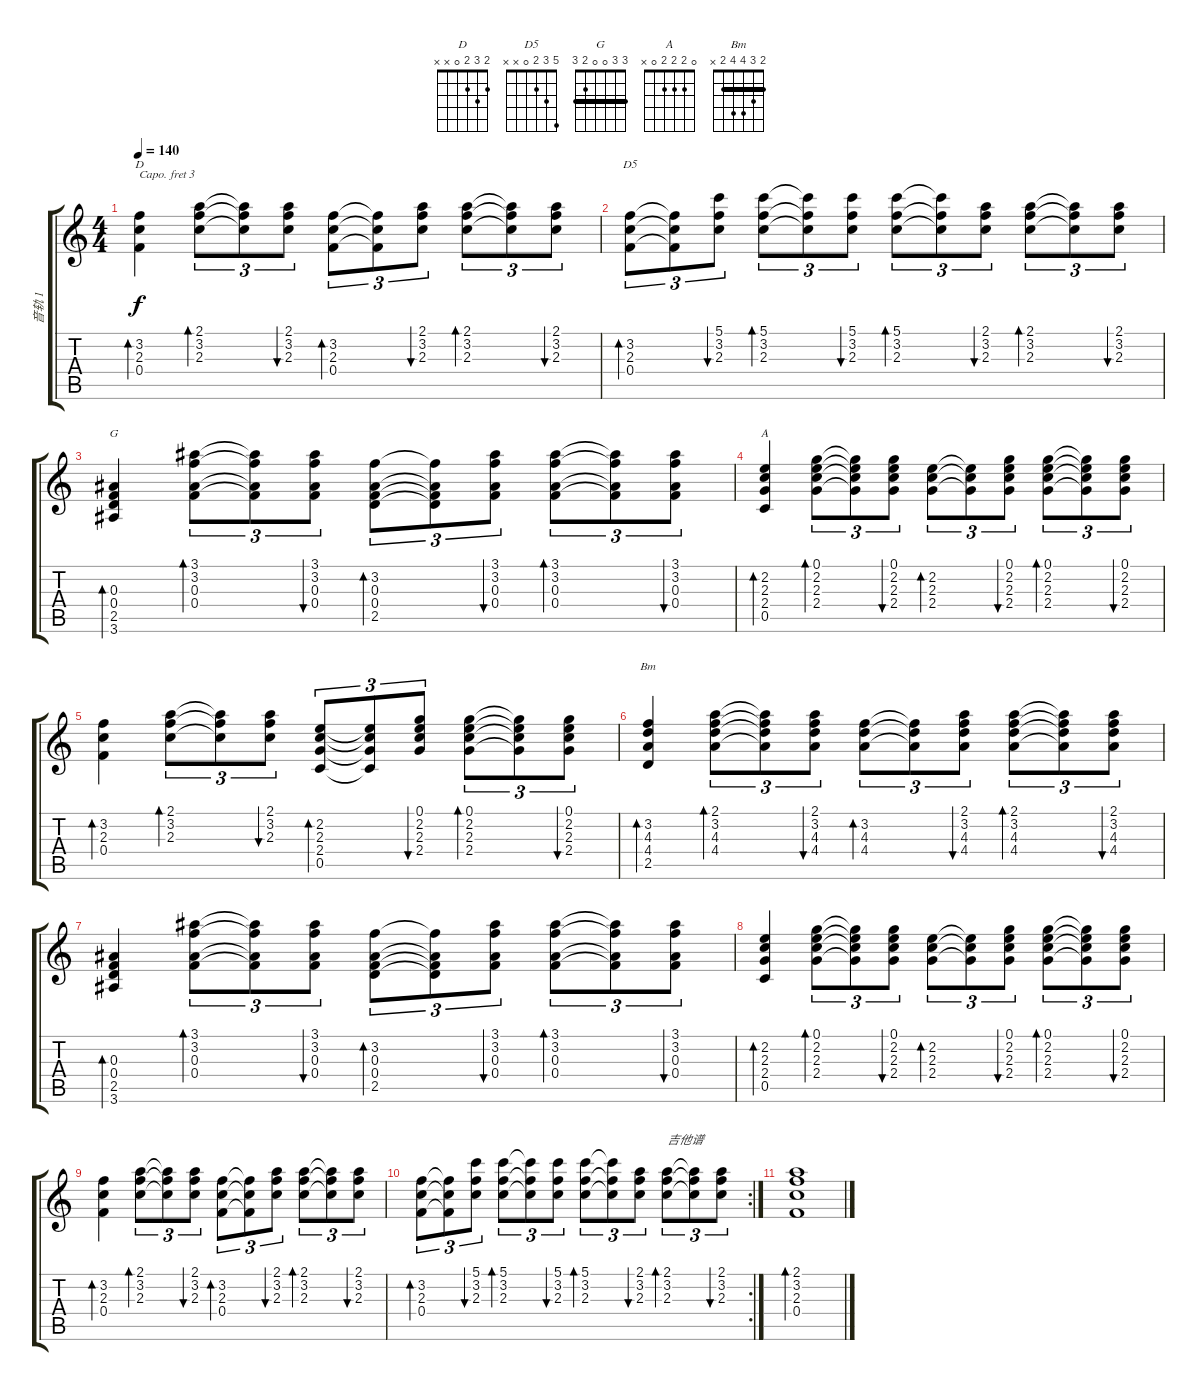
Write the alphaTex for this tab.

\track ("音轨 1" "音轨 1") {instrument acousticguitarsteel}
\staff {score tabs}
\capo 3
\tuning (E4 B3 G3 D3 A2 E2) {hide}
\chord ("D" 2 3 2 0 x x)
\chord ("D5" 5 3 2 0 x x)
\chord ("G" 3 3 0 0 2 3) {barre 3}
\chord ("A" 0 2 2 2 0 x)
\chord ("Bm" 2 3 4 4 2 x) {barre 2}
\ts (4 4)
\tempo 140
\clef g2
\ks c
(3.2 2.3 0.4).4{bd 60 ch "D" dy f} (2.1 3.2 2.3).8{tu (3 2) bd 60} (2.1{t} 3.2{t} 2.3{t}).8{tu (3 2)} (2.1 3.2 2.3).8{tu (3 2) bu 60} (3.2 2.3 0.4).8{tu (3 2) bd 60} (3.2{t} 2.3{t} 0.4{t}).8{tu (3 2)} (2.1 3.2 2.3).8{tu (3 2) bu 60} (2.1 3.2 2.3).8{tu (3 2) bd 60} (2.1{t} 3.2{t} 2.3{t}).8{tu (3 2)} (2.1 3.2 2.3).8{tu (3 2) bu 60} |
(3.2 2.3 0.4).8{tu (3 2) bd 60 ch "D5"} (3.2{t} 2.3{t} 0.4{t}).8{tu (3 2)} (5.1 3.2 2.3).8{tu (3 2) bu 60} (5.1 3.2 2.3).8{tu (3 2) bd 60} (5.1{t} 3.2{t} 2.3{t}).8{tu (3 2)} (5.1 3.2 2.3).8{tu (3 2) bu 60} (5.1 3.2 2.3).8{tu (3 2) bd 60} (5.1{t} 3.2{t} 2.3{t}).8{tu (3 2)} (2.1 3.2 2.3).8{tu (3 2) bu 60} (2.1 3.2 2.3).8{tu (3 2) bd 60} (2.1{t} 3.2{t} 2.3{t}).8{tu (3 2)} (2.1 3.2 2.3).8{tu (3 2) bu 60} |
(0.3 0.4 2.5 3.6).4{bd 60 ch "G"} (3.1 3.2 0.3 0.4).8{tu (3 2) bd 60} (3.1{t} 3.2{t} 0.3{t} 0.4{t}).8{tu (3 2)} (3.1 3.2 0.3 0.4).8{tu (3 2) bu 60} (3.2 0.3 0.4 2.5).8{tu (3 2) bd 60} (3.2{t} 0.3{t} 0.4{t} 2.5{t}).8{tu (3 2)} (3.1 3.2 0.3 0.4).8{tu (3 2) bu 60} (3.1 3.2 0.3 0.4).8{tu (3 2) bd 60} (3.1{t} 3.2{t} 0.3{t} 0.4{t}).8{tu (3 2)} (3.1 3.2 0.3 0.4).8{tu (3 2) bu 60} |
(2.2 2.3 2.4 0.5).4{bd 60 ch "A"} (0.1 2.2 2.3 2.4).8{tu (3 2) bd 60} (0.1{t} 2.2{t} 2.3{t} 2.4{t}).8{tu (3 2)} (0.1 2.2 2.3 2.4).8{tu (3 2) bu 60} (2.2 2.3 2.4).8{tu (3 2) bd 60} (2.2{t} 2.3{t} 2.4{t}).8{tu (3 2)} (0.1 2.2 2.3 2.4).8{tu (3 2) bu 60} (0.1 2.2 2.3 2.4).8{tu (3 2) bd 60} (0.1{t} 2.2{t} 2.3{t} 2.4{t}).8{tu (3 2)} (0.1 2.2 2.3 2.4).8{tu (3 2) bu 60} |
(3.2 2.3 0.4).4{bd 60} (2.1 3.2 2.3).8{tu (3 2) bd 60} (2.1{t} 3.2{t} 2.3{t}).8{tu (3 2)} (2.1 3.2 2.3).8{tu (3 2) bu 60} (2.2 2.3 2.4 0.5).8{tu (3 2) bd 60} (2.2{t} 2.3{t} 2.4{t} 0.5{t}).8{tu (3 2)} (0.1 2.2 2.3 2.4).8{tu (3 2) bu 60} (0.1 2.2 2.3 2.4).8{tu (3 2) bd 60} (0.1{t} 2.2{t} 2.3{t} 2.4{t}).8{tu (3 2)} (0.1 2.2 2.3 2.4).8{tu (3 2) bu 60} |
(3.2 4.3 4.4 2.5).4{bd 60 ch "Bm"} (2.1 3.2 4.3 4.4).8{tu (3 2) bd 60} (2.1{t} 3.2{t} 4.3{t} 4.4{t}).8{tu (3 2)} (2.1 3.2 4.3 4.4).8{tu (3 2) bu 60} (3.2 4.3 4.4).8{tu (3 2) bd 60} (3.2{t} 4.3{t} 4.4{t}).8{tu (3 2)} (2.1 3.2 4.3 4.4).8{tu (3 2) bu 60} (2.1 3.2 4.3 4.4).8{tu (3 2) bd 60} (2.1{t} 3.2{t} 4.3{t} 4.4{t}).8{tu (3 2)} (2.1 3.2 4.3 4.4).8{tu (3 2) bu 60} |
(0.3 0.4 2.5 3.6).4{bd 60} (3.1 3.2 0.3 0.4).8{tu (3 2) bd 60} (3.1{t} 3.2{t} 0.3{t} 0.4{t}).8{tu (3 2)} (3.1 3.2 0.3 0.4).8{tu (3 2) bu 60} (3.2 0.3 0.4 2.5).8{tu (3 2) bd 60} (3.2{t} 0.3{t} 0.4{t} 2.5{t}).8{tu (3 2)} (3.1 3.2 0.3 0.4).8{tu (3 2) bu 60} (3.1 3.2 0.3 0.4).8{tu (3 2) bd 60} (3.1{t} 3.2{t} 0.3{t} 0.4{t}).8{tu (3 2)} (3.1 3.2 0.3 0.4).8{tu (3 2) bu 60} |
(2.2 2.3 2.4 0.5).4{bd 60} (0.1 2.2 2.3 2.4).8{tu (3 2) bd 60} (0.1{t} 2.2{t} 2.3{t} 2.4{t}).8{tu (3 2)} (0.1 2.2 2.3 2.4).8{tu (3 2) bu 60} (2.2 2.3 2.4).8{tu (3 2) bd 60} (2.2{t} 2.3{t} 2.4{t}).8{tu (3 2)} (0.1 2.2 2.3 2.4).8{tu (3 2) bu 60} (0.1 2.2 2.3 2.4).8{tu (3 2) bd 60} (0.1{t} 2.2{t} 2.3{t} 2.4{t}).8{tu (3 2)} (0.1 2.2 2.3 2.4).8{tu (3 2) bu 60} |
(3.2 2.3 0.4).4{bd 60} (2.1 3.2 2.3).8{tu (3 2) bd 60} (2.1{t} 3.2{t} 2.3{t}).8{tu (3 2)} (2.1 3.2 2.3).8{tu (3 2) bu 60} (3.2 2.3 0.4).8{tu (3 2) bd 60} (3.2{t} 2.3{t} 0.4{t}).8{tu (3 2)} (2.1 3.2 2.3).8{tu (3 2) bu 60} (2.1 3.2 2.3).8{tu (3 2) bd 60} (2.1{t} 3.2{t} 2.3{t}).8{tu (3 2)} (2.1 3.2 2.3).8{tu (3 2) bu 60} |
\rc 2
(3.2 2.3 0.4).8{tu (3 2) bd 60} (3.2{t} 2.3{t} 0.4{t}).8{tu (3 2)} (5.1 3.2 2.3).8{tu (3 2) bu 60} (5.1 3.2 2.3).8{tu (3 2) bd 60} (5.1{t} 3.2{t} 2.3{t}).8{tu (3 2)} (5.1 3.2 2.3).8{tu (3 2) bu 60} (5.1 3.2 2.3).8{tu (3 2) bd 60} (5.1{t} 3.2{t} 2.3{t}).8{tu (3 2)} (2.1 3.2 2.3).8{tu (3 2) bu 60} (2.1 3.2 2.3).8{tu (3 2) bd 60 txt "吉他谱"} (2.1{t} 3.2{t} 2.3{t}).8{tu (3 2)} (2.1 3.2 2.3).8{tu (3 2) bu 60} |
(2.1 3.2 2.3 0.4).1{bd 120}
